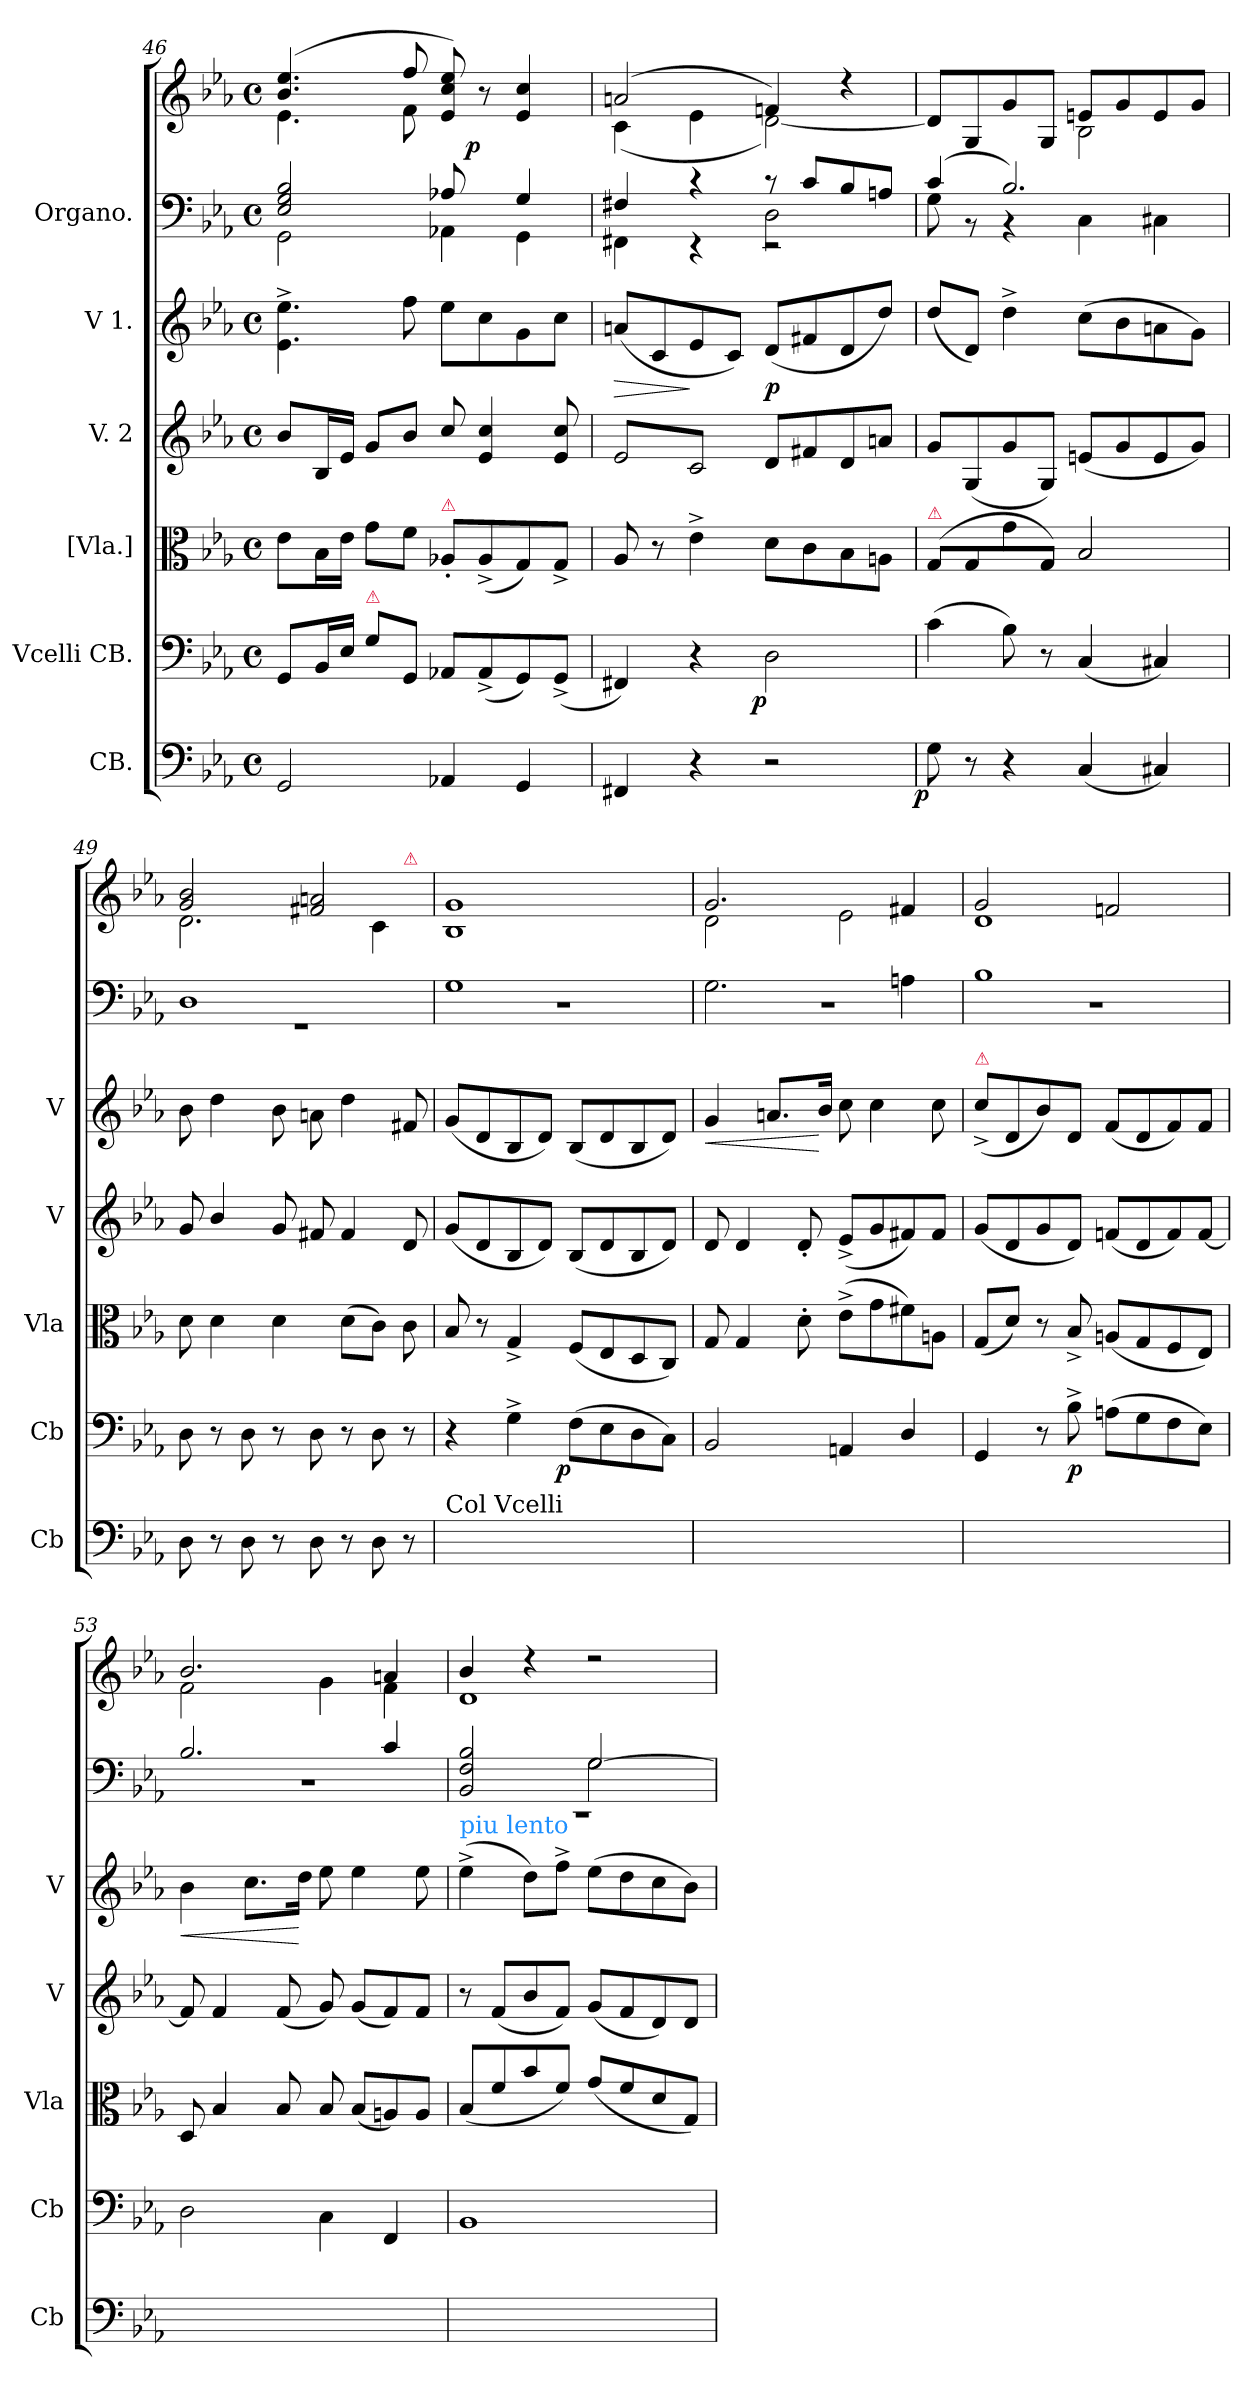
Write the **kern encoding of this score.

**kern	**dynam	**kern	**dynam	**kern	**kern	**kern	**dynam	**kern	**kern	**dynam
*part6	*part6	*part5	*part5	*part4	*part3	*part2	*part2	*part1	*part1	*part1
*staff7	*staff7	*staff6	*staff6	*staff5	*staff4	*staff3	*staff3	*staff2	*staff1	*staff1/2
*I"CB.	*	*I"Vcelli CB.	*	*I"[Vla.]	*I"V. 2	*I"V 1.	*	*I"Organo.	*	*
*I'Cb	*	*I'Cb	*	*I'Vla	*I'V	*I'V	*	*	*	*
*clefF4	*	*clefF4	*	*clefC3	*clefG2	*clefG2	*	*clefF4	*clefG2	*
*k[b-e-a-]	*	*k[b-e-a-]	*	*k[b-e-a-]	*k[b-e-a-]	*k[b-e-a-]	*	*k[b-e-a-]	*k[b-e-a-]	*
*M4/4	*	*M4/4	*	*M4/4	*M4/4	*M4/4	*	*M4/4	*M4/4	*
*met(c)	*	*met(c)	*	*met(c)	*met(c)	*met(c)	*	*met(c)	*met(c)	*
=46	=46	=46	=46	=46	=46	=46	=46	=46	=46	=46
*	*	*	*	*	*	*	*	*^	*	*
!	!	!	!	!	!	!	!	!	!	!LO:N:vis=2	!
*	*	*	*	*	*	*	*	*	*	*^	*
2GG/	.	8GG/L	.	8e-\L	8b-/L	4.e-^\ 4.ee-^\	.	2E-/ 2G/ 2B-/	2GG\	(4.b-/ 4.ee-/	4.e-\	.
.	.	16BB-/L	.	16B-\L	16B-/L	.	.	.	.	.	.	.
.	.	16E-/JJ	.	16e-\JJ	16e-/JJ	.	.	.	.	.	.	.
!	!	!LO:TX:a:color=crimson:t=⚠	!	!	!	!	!	!	!	!	!	!
.	.	8G/L	.	8g\L	8g/L	.	.	.	.	.	.	.
.	.	8GG/J	.	8f\J	8b-/J	8ff\	.	.	.	8ff/	8f\	.
!	!	!	!	!LO:TX:a:color=crimson:t=⚠	!	!	!	!	!	!	!	!
!	!	!	!	!	!	!	!	!LO:N:vis=8	!	!	!	!
4AA-X/	.	8AA-X/L	.	8A-X'/L	8cc/	8ee-\L	.	4A-X/	4AA-X\	8e-/ 8cc/ 8ee-/)	2ryy	.
!	!	!	!	!	!	!	!	!	!	!	!	!LO:DY:rj
.	.	(8AA-^/	.	(8A-^/	4e-/ 4cc/	8cc\	.	.	.	8r	.	p
4GG/	.	8GG/)	.	8G/)	.	8g\	.	4G/	4GG\	4e-/ 4cc/	.	.
.	.	(8GG^/J	.	8G^/J	8e-/ 8cc/	8cc\J	.	.	.	.	.	.
*	*	*	*	*	*	*	*	*v	*v	*	*	*
=47	=47	=47	=47	=47	=47	=47	=47	=47	=47	=47	=47
!	!	!	!	!	!	!	!LO:HP:b	!	!	!	!
*	*	*	*	*	*	*	*	*^	*	*	*
*	*	*	*	*	*	*	*	*	*^	*	*	*
*	*	*	*	*	*tremolo	*	*	*	*	*	*	*	*
4FF#X/	.	4FF#X/)	.	8A-/	8e-/L	(8an/L	>	4F#X/	4FF#X\	2ryy	(>2an/	(>4c\	.
.	.	.	.	8r	8c/	8c/	.	.	.	.	.	.	.
4r	.	4r	.	4e-^\	8e-/	8e-/	]	4r	4r	.	.	4e-\	.
.	.	.	.	.	8c/J	8c/J)	.	.	.	.	.	.	.
*	*	*	*	*	*Xtremolo	*	*	*	*	*	*	*	*
!	!	!	!LO:DY:rj	!	!	!	!	!	!	!	!	!	!
2r	.	2D\	p	8d\L	8d/L	(8d/L	p	8rc	2rEE	2D\	4fn/)	[2d\)	.
.	.	.	.	8c\	8f#X/	8f#X/	.	8c/L	.	.	.	.	.
.	.	.	.	8B-\	8d/	8d/	.	8B-/	.	.	4r	.	.
.	.	.	.	8An\J	8an/J	8dd/J)	.	8An/J	.	.	.	.	.
*	*	*	*	*	*	*	*	*	*v	*v	*	*	*
=48	=48	=48	=48	=48	=48	=48	=48	=48	=48	=48	=48	=48
!	!	!	!	!LO:TX:a:color=crimson:t=⚠	!	!	!	!	!	!	!	!
!	!LO:DY:rj	!	!	!	!	!	!	!	!	!	!	!
8G\	p	(4c\	.	(8G/L	8g/L	(8dd/L	.	(4c/	8G\	8d/L]	2ryy	.
8r	.	.	.	8G/	(8G/	8d/J)	.	.	8r	8G/	.	.
4r	.	8B-\)	.	8g\	8g/	4dd^\	.	2.B-/)	4r	8g/	.	.
.	.	8r	.	8G/J)	8G/J)	.	.	.	.	8G/J	.	.
(4C/	.	(4C/	.	2B-/	(8en/L	(8cc\L	.	.	4C\	8en/L	2B-\	.
.	.	.	.	.	8g/	8b-\	.	.	.	8g/	.	.
4C#X/)	.	4C#X/)	.	.	8e/	8an\	.	.	4C#X\	8e/	.	.
.	.	.	.	.	8g/J)	8g\J)	.	.	.	8g/J	.	.
=49	=49	=49	=49	=49	=49	=49	=49	=49	=49	=49	=49	=49
*	*	*	*	*	*	*	*	*	*	*	*^	*
8D\	.	8D\	.	8d\	8g/	8b-\	.	1D	1r	2g/ 2b-/	2.d\	2..ryy	.
8r	.	8r	.	4d\	4b-/	4dd\	.	.	.	.	.	.	.
8D\	.	8D\	.	.	.	.	.	.	.	.	.	.	.
8r	.	8r	.	4d\	8g/	8b-\	.	.	.	.	.	.	.
8D\	.	8D\	.	.	8f#X/	8an\	.	.	.	2f#X/ 2an/	.	.	.
8r	.	8r	.	(8d\L	4f#/	4dd\	.	.	.	.	.	.	.
8D\	.	8D\	.	8c\J)	.	.	.	.	.	.	4c\	.	.
!	!	!	!	!	!	!	!	!	!	!	!	!LO:TX:a:color=crimson:t=⚠	!
8r	.	8r	.	8c\	8d/	8f#X/	.	.	.	.	.	8ryy	.
=50	=50	=50	=50	=50	=50	=50	=50	=50	=50	=50	=50	=50	=50
!	!	!	!	!	!	!	!	!	!	!LO:TX:a:color=red:t=J	!	!	!
!LO:TX:a:t=Col Vcelli	!	!	!	!	!	!	!	!	!	!	!	!	!
*	*	*	*	*	*	*	*	*	*	*v	*v	*v	*
4ryy	.	4r	.	8B-/	(8g/L	(8g/L	.	1G	1r	1B- 1g	.
.	.	.	.	8r	8d/	8d/	.	.	.	.	.
4G^yy	.	4G^\	.	4G^/	8B-/	8B-/	.	.	.	.	.
.	.	.	.	.	8d/J)	8d/J)	.	.	.	.	.
!	!	!	!LO:DY:rj	!	!	!	!	!	!	!	!
(8F\Lyy	.	(8F\L	p	(8F/L	(8B-/L	(8B-/L	.	.	.	.	.
8E-\yy	.	8E-\	.	8E-/	8d/	8d/	.	.	.	.	.
8D\yy	.	8D\	.	8D/	8B-/	8B-/	.	.	.	.	.
8C\Jyy)	.	8C\J)	.	8C/J)	8d/J)	8d/J)	.	.	.	.	.
=51	=51	=51	=51	=51	=51	=51	=51	=51	=51	=51	=51
!	!	!	!	!	!	!	!LO:HP:b	!	!	!	!
*	*	*	*	*	*	*	*	*	*	*^	*
2BB-/yy	.	2BB-/	.	8G/	8d/	4g/	<	2.G\	1r	2.g/	2d\	.
.	.	.	.	4G/	4d/	.	.	.	.	.	.	.
.	.	.	.	.	.	8.an/L	.	.	.	.	.	.
.	.	.	.	8d'\	8d'/	.	.	.	.	.	.	.
.	.	.	.	.	.	16b-/Jk	[	.	.	.	.	.
4AAn/yy	.	4AAn/	.	(8e-^\L	(8e-^/L	8cc\	.	.	.	.	2e-\	.
.	.	.	.	8g\	8g/	4cc\	.	.	.	.	.	.
4D/yy	.	4D/	.	8f#X\)	8f#X/)	.	.	4An\	.	4f#X/	.	.
.	.	.	.	8An\J	8f#/J	8cc\	.	.	.	.	.	.
=52	=52	=52	=52	=52	=52	=52	=52	=52	=52	=52	=52	=52
!	!	!	!	!	!	!LO:TX:a:color=crimson:t=⚠	!	!	!	!	!	!
4GG/yy	.	4GG/	.	(8G/L	(8g/L	(8cc^>\L	.	1B-	1r	2g/	1d	.
.	.	.	.	8d/J)	8d/	8d/	.	.	.	.	.	.
8ryy	.	8r	.	8r	8g/	8b-\)	.	.	.	.	.	.
8B-^\yy	.	8B-^\	p	8B-^/	8d/J)	8d/J	.	.	.	.	.	.
(8An\Lyy	.	(8An\L	.	(8An/L	(8fn/L	(8f/L	.	.	.	2fn/	.	.
8G\yy	.	8G\	.	8G/	8d/	8d/	.	.	.	.	.	.
8F\yy	.	8F\	.	8F/	8f/)	8f/)	.	.	.	.	.	.
8E-\Jyy)	.	8E-\J)	.	8E-/J)	[8f/J	8f/J	.	.	.	.	.	.
=53	=53	=53	=53	=53	=53	=53	=53	=53	=53	=53	=53	=53
!	!	!	!	!	!	!	!LO:HP:b	!	!	!	!	!
2D\yy	.	2D\	.	8D/	8f/]	4b-\	<	2.B-/	1r	2.b-/	2f\	.
.	.	.	.	4B-/	4f/	.	.	.	.	.	.	.
.	.	.	.	.	.	8.cc\L	.	.	.	.	.	.
.	.	.	.	8B-/	(8f/	.	.	.	.	.	.	.
.	.	.	.	.	.	16dd\Jk	[	.	.	.	.	.
4C\yy	.	4C\	.	8B-/	8g/)	8ee-\	.	.	.	.	4g\	.
.	.	.	.	(8B-/L	(8g/L	4ee-\	.	.	.	.	.	.
4FF/yy	.	4FF/	.	8An/)	8f/)	.	.	4c/	.	4an/	4f\	.
.	.	.	.	8A/J	8f/J	8ee-\	.	.	.	.	.	.
=54	=54	=54	=54	=54	=54	=54	=54	=54	=54	=54	=54	=54
*	*	*	*	*	*	*	*	*	*^	*	*	*
!	!	!	!	!	!	!LO:TX:a:color=dodgerblue:t=piu lento	!	!	!	!	!	!	!
1BB-yy	.	1BB-	.	(8B-/L	8r	(4ee-^\	.	2BB-/ 2F/ 2B-/	2ryy	1rEE	4b-/	1d	.
.	.	.	.	8f/	(8f/L	.	.	.	.	.	.	.	.
.	.	.	.	8b-/	8b-/	8dd\L)	.	.	.	.	4r	.	.
.	.	.	.	8f/J)	8f/J)	8ff^\J	.	.	.	.	.	.	.
.	.	.	.	(8g/L	(8g/L	(8ee-\L	.	[2G/	2G\	.	2r	.	.
.	.	.	.	8f/	8f/	8dd\	.	.	.	.	.	.	.
.	.	.	.	8d/	8d/)	8cc\	.	.	.	.	.	.	.
.	.	.	.	8G/J)	8d/J	8b-\J)	.	.	.	.	.	.	.
*	*	*	*	*	*	*	*	*v	*v	*v	*	*	*
*	*	*	*	*	*	*	*	*	*v	*v	*
=	=	=	=	=	=	=	=	=	=	=
*-	*-	*-	*-	*-	*-	*-	*-	*-	*-	*-
